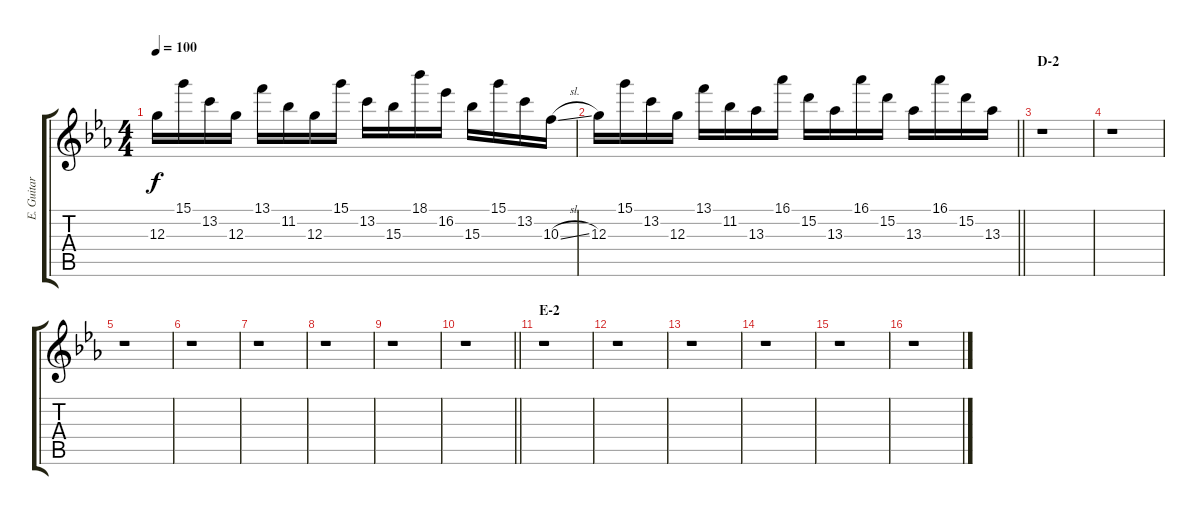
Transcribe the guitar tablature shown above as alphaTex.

\track ("E. Guitar III" "E. Guitar ") {instrument electricguitarclean}
\staff {score tabs}
\tuning (E4 B3 G3 D3 A2 E2) {hide}
\ts (4 4)
\tempo 100
\clef g2
\ks eb
12.3.16{dy f} 15.1.16 13.2.16 12.3.16 13.1.16 11.2.16 12.3.16 15.1.16 13.2.16 15.3.16 18.1.16 16.2.16 15.3.16 15.1.16 13.2.16 10.3{sl}.16 |
\barLineRight lightlight
12.3.16 15.1.16 13.2.16 12.3.16 13.1.16 11.2.16 13.3.16 16.1.16 15.2.16 13.3.16 16.1.16 15.2.16 13.3.16 16.1.16 15.2.16 13.3.16 |
\section ("" "D-2")
r.1 |
r.1 |
r.1 |
r.1 |
r.1 |
r.1 |
r.1 |
\barLineRight lightlight
r.1 |
\section ("" "E-2")
r.1 |
r.1 |
r.1 |
r.1 |
r.1 |
r.1
